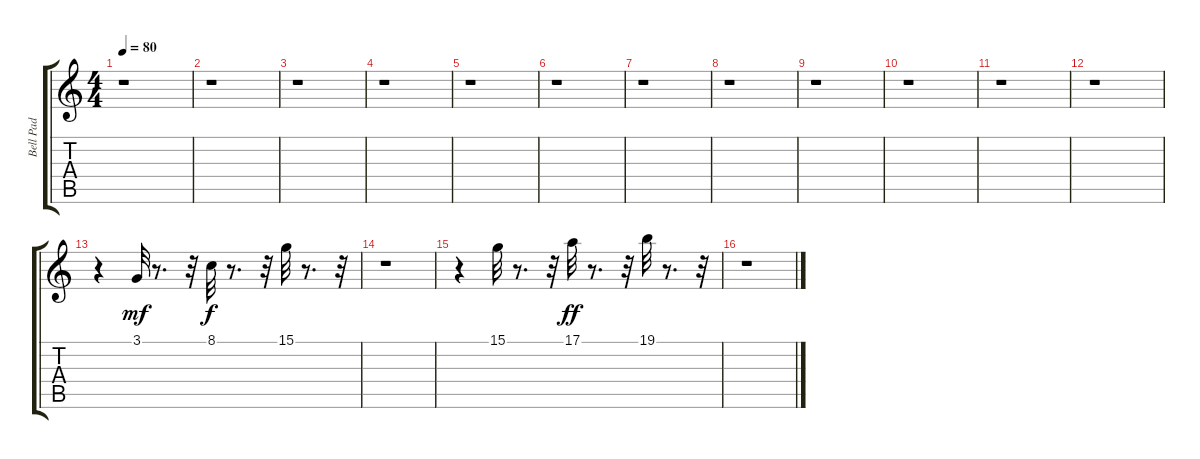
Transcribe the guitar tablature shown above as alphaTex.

\track ("Bell Pad" "Bell Pad") {instrument pad1newage}
\staff {score tabs}
\tuning (E4 B3 G3 D3 A2 E2) {hide}
\ts (4 4)
\tempo 80
\clef g2
\ks c
r.1{dy ff} |
r.1 |
r.1 |
r.1 |
r.1 |
r.1 |
r.1 |
r.1 |
r.1 |
r.1 |
r.1 |
r.1 |
r.4 3.1.32{dy mf} r.8{d} r.32 8.1.32{dy f} r.8{d} r.32 15.1.32 r.8{d} r.32 |
r.1 |
r.4 15.1.32 r.8{d} r.32 17.1.32{dy ff} r.8{d} r.32 19.1.32 r.8{d} r.32 |
r.1
